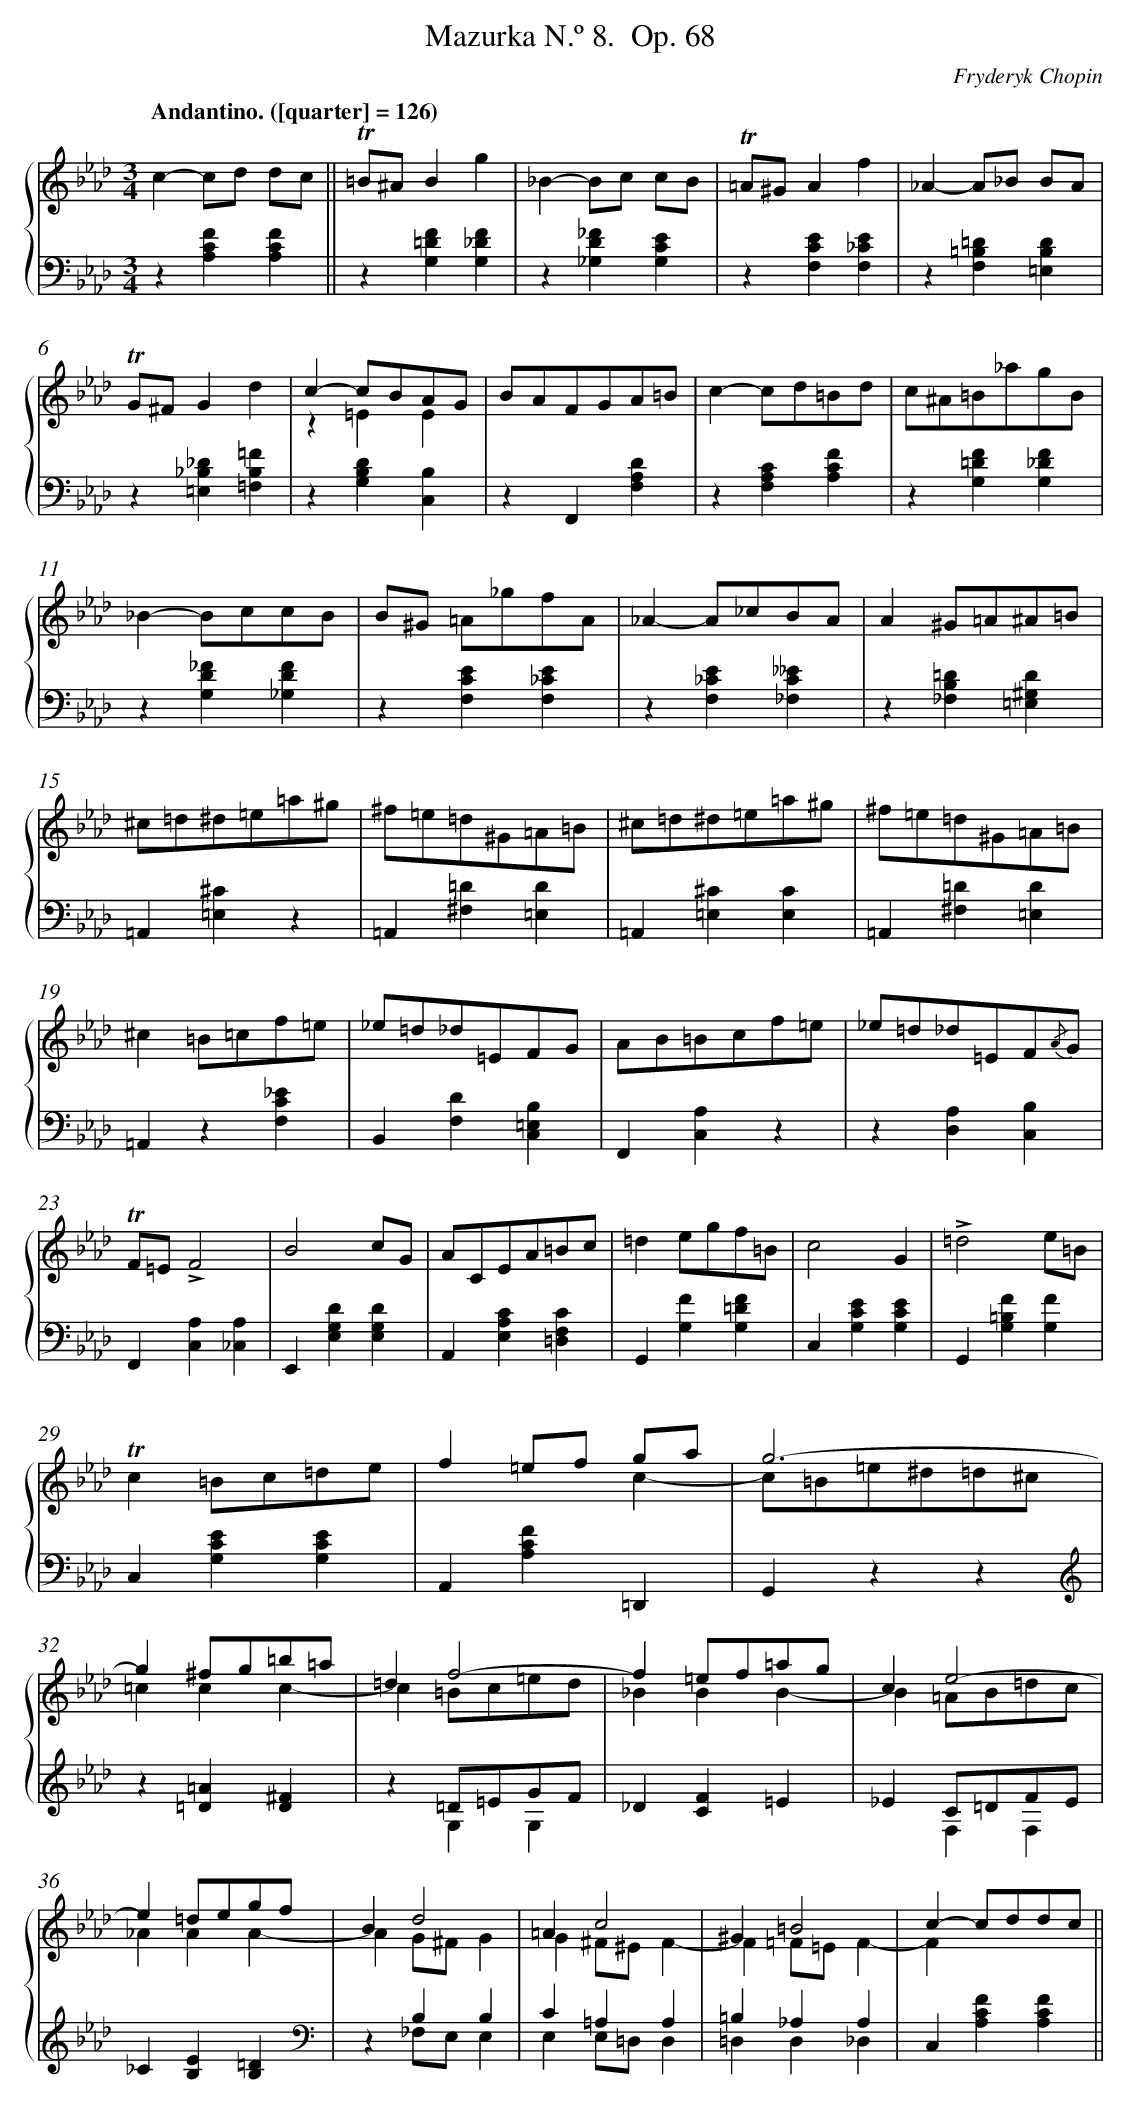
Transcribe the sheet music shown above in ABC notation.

X:1
T: Mazurka N.º 8.	 Op. 68
C: Fryderyk Chopin
L: 1/4
M: 3/4
Q: "Andantino. ([quarter] = 126)"
%%staves {1 2}
V: 1 clef=treble
V: 2 clef=bass
K: Ab
[V:1] c-c/d/ d/c/ ||
[V:2] z[FCA,][FCA,] ||
[V:1] !trill!=B/^A/Bg |
[V:2] z[F=DG,][F_DG,] |
[V:1] _B-B/c/ c/B/ |
[V:2] z[_FD_G,][ECG,] |
[V:1] !trill!=A/^G/Af |
[V:2] z[ECF,][E_CF,] |
[V:1] _A-A/_B/ B/A/ |
[V:2] z[=D=B,F,][DB,=E,] |
[V:1] !trill!G/^F/Gd |
[V:2] z[_D_B,=E,][=FB,=F,] |
[V:1] c-c/B/A/G/ & z=EE |
[V:2] z[DB,G,][B,C,] |
[V:1] B/A/F/G/A/=B/ |
[V:2] zF,,[DA,F,] |
[V:1] c-c/d/=B/d/ |
[V:2] z[CA,F,][FCA,] |
[V:1] c/^A/=B/_a/g/B/ |
[V:2] z[F=DG,][F_DG,] |
[V:1] _B-B/c/c/B/ |
[V:2] z[_FDG,][FD_G,] |
[V:1] B/^G/ =A/_g/f/A/ |
[V:2] z[ECF,][E_CF,] |
[V:1] _A-A/_c/B/A/ |
[V:2] z[E_CF,][__EC_F,] |
[V:1] A^G/=A/^A/=B/ |
[V:2] z[=DB,_F,][D^G,=E,] |
[V:1] ^c/=d/^d/=e/=a/^g/ |
[V:2] =A,,[^C=E,]z |
[V:1] ^f/=e/=d/^G/=A/=B/ |
[V:2] =A,,[=D^F,][D=E,] |
[V:1] ^c/=d/^d/=e/=a/^g/ |
[V:2] =A,,[^C=E,][CE,] |
[V:1] ^f/=e/=d/^G/=A/=B/ |
[V:2] =A,,[=D^F,][D=E,] |
[V:1] ^c=B/=c/f/=e/ |
[V:2] =A,,z[_ECF,] |
[V:1] _e/=d/_d/=E/F/G/ |
[V:2] B,,[DF,][B,=E,C,] |
[V:1] A/B/=B/c/f/=e/ |
[V:2] F,,[A,C,]z |
[V:1] _e/=d/_d/=E/F/{/A}G/ |
[V:2] z[A,D,][B,C,] |
[V:1] !trill!F/=E/!accent!F2 |
[V:2] F,,[A,C,][A,_C,] |
[V:1] B2c/G/ |
[V:2] E,,[DG,E,][DG,E,] |
[V:1] A/C/E/A/=B/c/ |
[V:2] A,,[CA,E,][CF,=D,] |
[V:1] =de/g/f/=B/ |
[V:2] G,,[FG,][F=DG,] |
[V:1] c2G |
[V:2] C,[ECG,][ECG,] |
[V:1] !accent!=d2e/=B/ |
[V:2] G,,[F=B,G,][FG,] |
[V:1] !trill!c=B/c/=d/e/ |
[V:2] C,[ECG,][ECG,] |
[V:1] f=e/f/ g/a/ & xxc- |
[V:2] A,,[FCA,]=D,, |
[V:1] g3- & c/=B/=e/^d/=d/^c/ |
[V:2] G,,zz[K:clef=treble] |
[V:1] g^f/g/=b/=a/ & =ccc- |
[V:2] z[=A=D][^FD] |
[V:1] =df2- & c=B/c/=e/d/ |
[V:2] z=D/=E/G/F/ & xG,G, |
[V:1] f=e/f/=a/g/ & _BBB- |
[V:2] _D[FC]=E |
[V:1] ce2- & B=A/B/=d/c/ |
[V:2] _EC/=D/F/E/ & xF,F, |
[V:1] e=d/e/g/f/ & _AAA- |
[V:2] _C[EB,][=DB,][K:clef=bass] |
[V:1] Bd2 & AG/^F/G |
[V:2] xB,B, & z_F,/E,/E, |
[V:1] =Ac2 & G^F/^E/F- |
[V:2] C=A,A, & E,E,/=D,/D, |
[V:1] ^G=B2 & F=F/=E/F- |
[V:2] =B,_A,A, & =D,D,_D, |
[V:1] c-c/d/d/c/ & Fxx ||
[V:2] C,[FCA,][FCA,] ||
